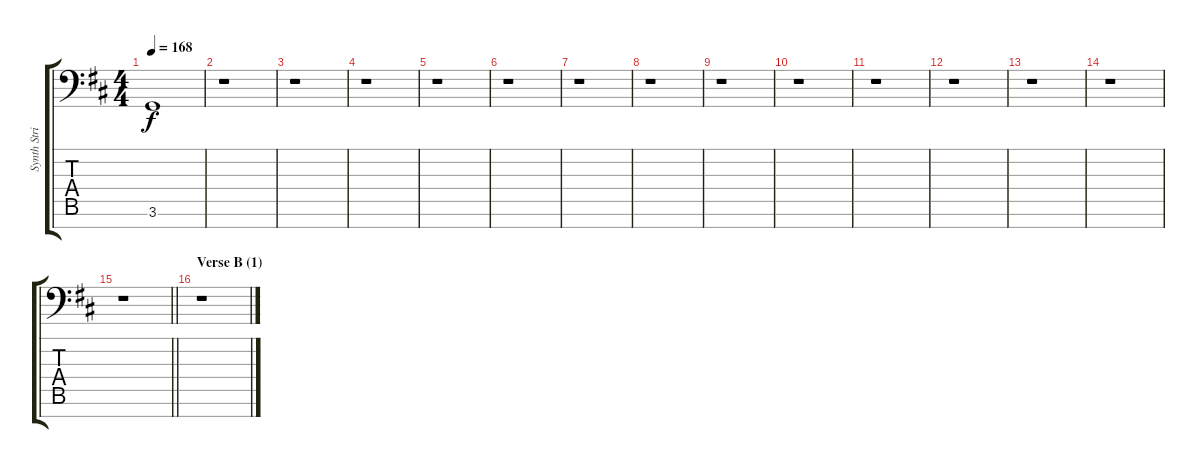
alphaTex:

\track ("Synth Strings" "Synth Stri") {instrument synthstrings1}
\staff {score tabs}
\tuning (E4 B3 G3 D3 A2 E2 A1) {hide}
\ts (4 4)
\tempo 168
\clef f4
\ks d
3.6{t}.1{dy f} |
r.1 |
r.1 |
r.1 |
r.1 |
r.1 |
r.1 |
r.1 |
r.1 |
r.1 |
r.1 |
r.1 |
r.1 |
r.1 |
\barLineRight lightlight
r.1 |
\section ("" "Verse B (1)")
r.1
